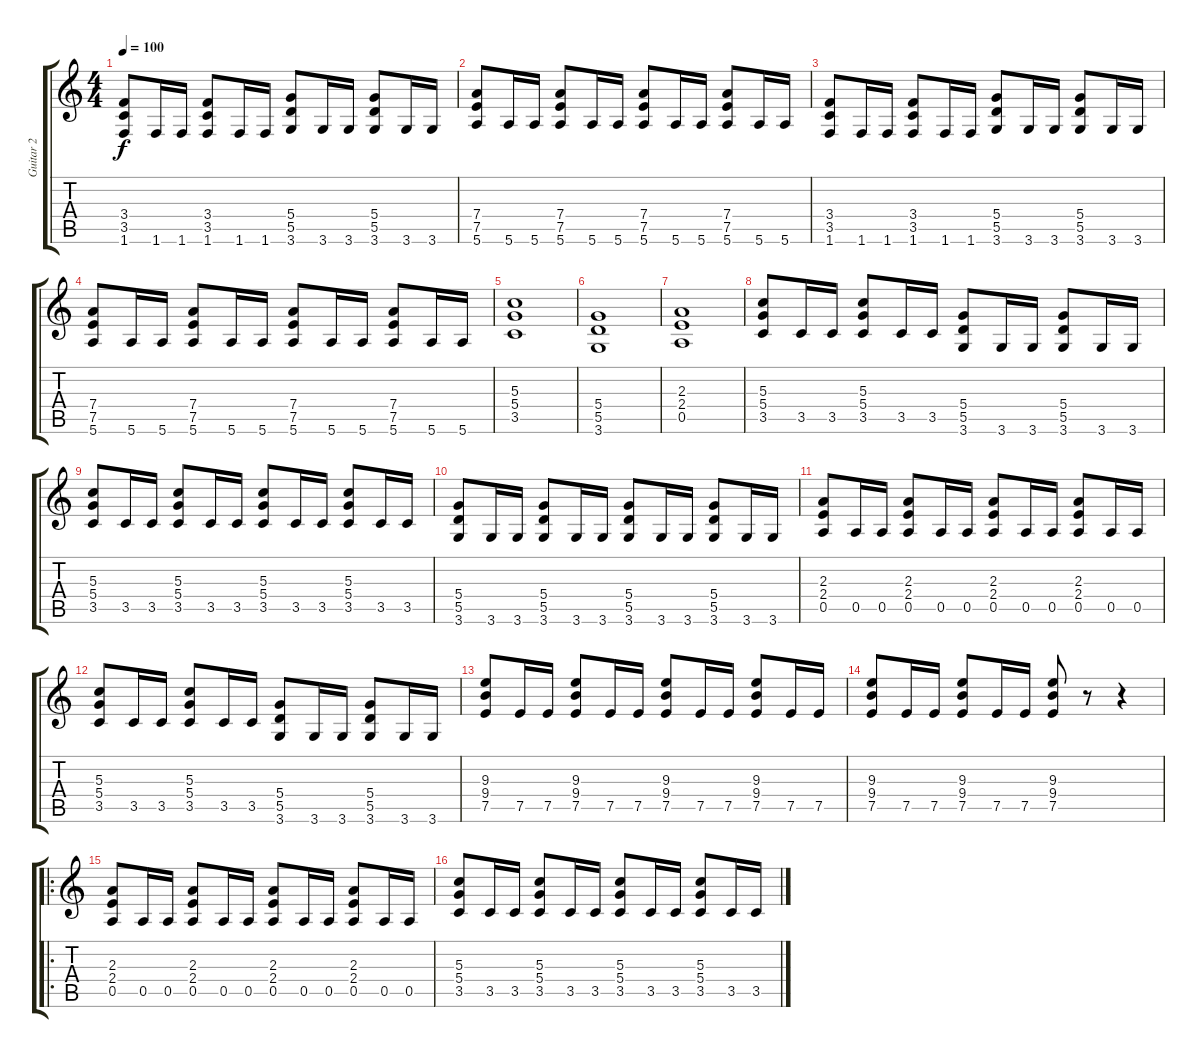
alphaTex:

\track ("Guitar 2" "Guitar 2") {instrument overdrivenguitar}
\staff {score tabs}
\tuning (E4 B3 G3 D3 A2 E2) {hide}
\ts (4 4)
\tempo 100
\clef g2
\ks c
(3.4 3.5 1.6).8{dy f} 1.6.16 1.6.16 (3.4 3.5 1.6).8 1.6.16 1.6.16 (5.4 5.5 3.6).8 3.6.16 3.6.16 (5.4 5.5 3.6).8 3.6.16 3.6.16 |
(7.4 7.5 5.6).8 5.6.16 5.6.16 (7.4 7.5 5.6).8 5.6.16 5.6.16 (7.4 7.5 5.6).8 5.6.16 5.6.16 (7.4 7.5 5.6).8 5.6.16 5.6.16 |
(3.4 3.5 1.6).8 1.6.16 1.6.16 (3.4 3.5 1.6).8 1.6.16 1.6.16 (5.4 5.5 3.6).8 3.6.16 3.6.16 (5.4 5.5 3.6).8 3.6.16 3.6.16 |
(7.4 7.5 5.6).8 5.6.16 5.6.16 (7.4 7.5 5.6).8 5.6.16 5.6.16 (7.4 7.5 5.6).8 5.6.16 5.6.16 (7.4 7.5 5.6).8 5.6.16 5.6.16 |
(5.3 5.4 3.5).1 |
(5.4 5.5 3.6).1 |
(2.3 2.4 0.5).1 |
(5.3 5.4 3.5).8 3.5.16 3.5.16 (5.3 5.4 3.5).8 3.5.16 3.5.16 (5.4 5.5 3.6).8 3.6.16 3.6.16 (5.4 5.5 3.6).8 3.6.16 3.6.16 |
(5.3 5.4 3.5).8 3.5.16 3.5.16 (5.3 5.4 3.5).8 3.5.16 3.5.16 (5.3 5.4 3.5).8 3.5.16 3.5.16 (5.3 5.4 3.5).8 3.5.16 3.5.16 |
(5.4 5.5 3.6).8 3.6.16 3.6.16 (5.4 5.5 3.6).8 3.6.16 3.6.16 (5.4 5.5 3.6).8 3.6.16 3.6.16 (5.4 5.5 3.6).8 3.6.16 3.6.16 |
(2.3 2.4 0.5).8 0.5.16 0.5.16 (2.3 2.4 0.5).8 0.5.16 0.5.16 (2.3 2.4 0.5).8 0.5.16 0.5.16 (2.3 2.4 0.5).8 0.5.16 0.5.16 |
(5.3 5.4 3.5).8 3.5.16 3.5.16 (5.3 5.4 3.5).8 3.5.16 3.5.16 (5.4 5.5 3.6).8 3.6.16 3.6.16 (5.4 5.5 3.6).8 3.6.16 3.6.16 |
(9.3 9.4 7.5).8 7.5.16 7.5.16 (9.3 9.4 7.5).8 7.5.16 7.5.16 (9.3 9.4 7.5).8 7.5.16 7.5.16 (9.3 9.4 7.5).8 7.5.16 7.5.16 |
(9.3 9.4 7.5).8 7.5.16 7.5.16 (9.3 9.4 7.5).8 7.5.16 7.5.16 (9.3 9.4 7.5).8 r.8 r.4 |
\ro
(2.3 2.4 0.5).8 0.5.16 0.5.16 (2.3 2.4 0.5).8 0.5.16 0.5.16 (2.3 2.4 0.5).8 0.5.16 0.5.16 (2.3 2.4 0.5).8 0.5.16 0.5.16 |
(5.3 5.4 3.5).8 3.5.16 3.5.16 (5.3 5.4 3.5).8 3.5.16 3.5.16 (5.3 5.4 3.5).8 3.5.16 3.5.16 (5.3 5.4 3.5).8 3.5.16 3.5.16
